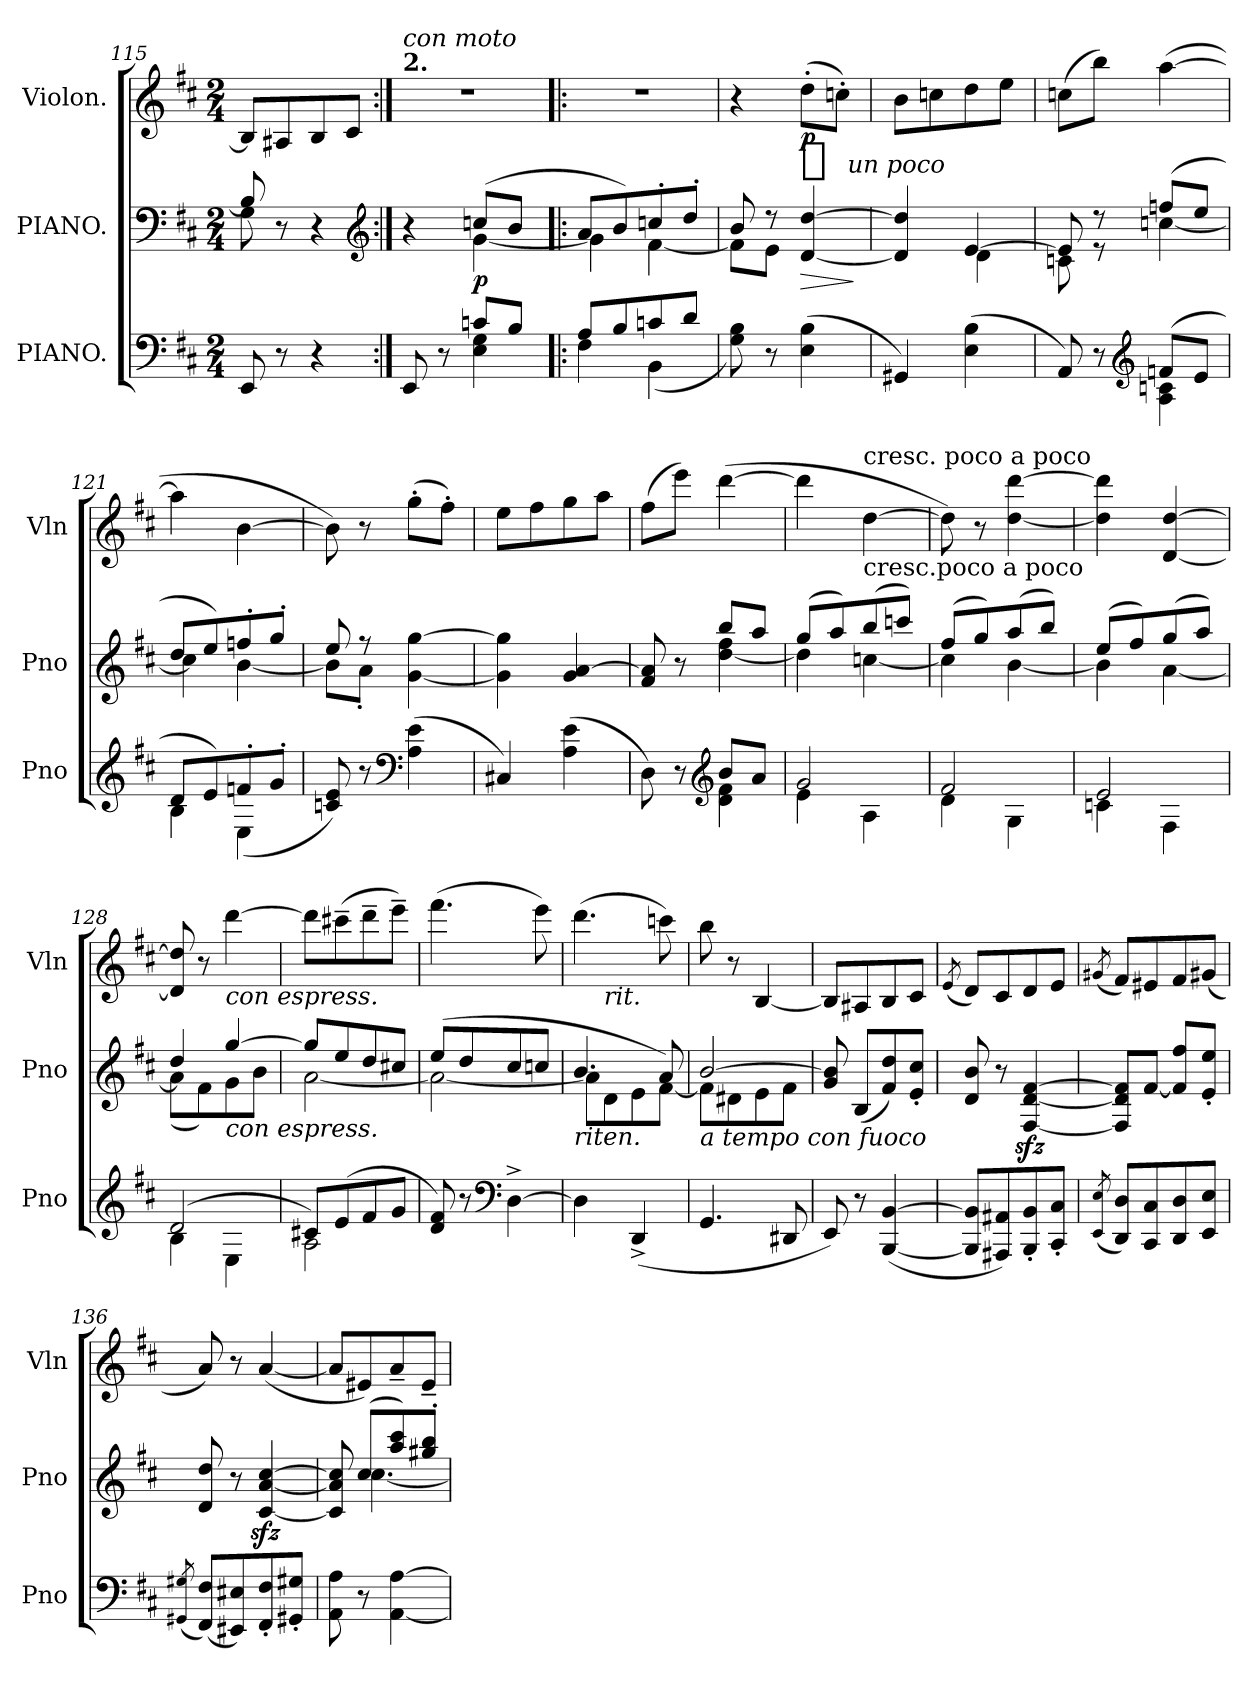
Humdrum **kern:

**kern	**kern	**dynam	**kern	**dynam
*part3	*part2	*part2	*part1	*part1
*staff3	*staff2	*staff2	*staff1	*staff1
*I"PIANO.	*I"PIANO.	*	*I"Violon.	*
*I'Pno	*I'Pno	*	*I'Vln	*
*clefF4	*clefF4	*	*clefG2	*
*k[f#c#]	*k[f#c#]	*	*k[f#c#]	*
*M2/4	*M2/4	*	*M2/4	*
=115	=115	=115	=115	=115
*	*^	*	*	*
8EE/	8B/]	8G\	.	8B/L]	.
8r	8r	8ryy	.	8A#X/	.
4r	4r	4ryy	.	8B/	.
.	.	.	.	8c#/J	.
*	*clefG2	*	*	*	*
=116:|!	=116:|!	=116:|!	=116:|!	=116:|!	=116:|!
*^	*	*	*	*	*
!	!	!	!	!	!LO:TX:a:B:t=2.	!
!	!	!	!	!	!LO:TX:a:i:t=con moto	!
8EE/	4ryy	4r	4ryy	.	2r	.
8r	.	.	.	.	.	.
8cn/L	4E\ 4G\	(8ccn/L	[4g\	p	.	.
8B/J	.	8b/J	.	.	.	.
=117!|:	=117!|:	=117!|:	=117!|:	=117!|:	=117!|:	=117!|:
8A/L	4F#\	8a/L	4g\]	.	2r	.
8B/	.	8b/)	.	.	.	.
8cn/	(4BB\	8ccn'/	[4f#\	.	.	.
8d/J	.	8dd'/J	.	.	.	.
*v	*v	*	*	*	*	*
=118	=118	=118	=118	=118	=118
8G\ 8B\)	8b/	8f#\L]	.	4r	.
8r	8r	8e\J	.	.	.
!	!	!	!LO:HP:b	!	!
!	!	!	!LO:DY:n=1:a:t=%s un poco	!	!
(4E\ 4B\	[4d/ [4dd/	4ryy	> sfz	(8dd'\L	p
.	.	.	.	8ccn'\J)	.
*	*v	*v	*	*	*
.	.	]	.	.
=119	=119	=119	=119	=119
*	*^	*	*	*
4GG#X/)	4d]/ 4dd]/	4ryy	.	8b\L	.
.	.	.	.	8ccn\	.
(4E\ 4B\	[4e/	4d\	.	8dd\	.
.	.	.	.	8ee\J	.
=120	=120	=120	=120	=120	=120
*^	*	*	*	*	*
8AA/)	4ryy	8e/]	8cn\	.	(8ccn\L	.
8r	.	8r	8r	.	8bb\J)	.
*clefG2	*	*	*	*	*	*
(8fn/L	4A\ 4cn\	(8ffn/L	[4ccn\	.	([4aa\	.
8e/J	.	8ee/J	.	.	.	.
=121	=121	=121	=121	=121	=121	=121
8d/L	4B\	8dd/L	4cc\]	.	4aa\]	.
8e/)	.	8ee/)	.	.	.	.
8fn'/	(4E\	8ffn'/	[4b\	.	[4b\	.
8g'/J	.	8gg'/J	.	.	.	.
*v	*v	*	*	*	*	*
=122	=122	=122	=122	=122	=122
8cn/ 8e/)	8ee/	8b\L]	.	8b\])	.
8r	8r	8a'\J	.	8r	.
*clefF4	*	*	*	*	*
(4A\ 4e\	[4g\ [4gg\	4ryy	.	(8gg'\L	.
.	.	.	.	8ff#'\J)	.
*	*v	*v	*	*	*
=123	=123	=123	=123	=123
4C#X/)	4g]\ 4gg]\	.	8ee\L	.
.	.	.	8ff#\	.
(4A\ 4e\	4g/ [4a/	.	8gg\	.
.	.	.	8aa\J	.
=124	=124	=124	=124	=124
*^	*^	*	*	*
8D\)	4ryy	8f#/ 8a]/	4ryy	.	(8ff#\L	.
8r	.	8r	.	.	8eee\J)	.
*clefG2	*	*	*	*	*	*
8b/L	4d\ 4f#\	8bb/L	[4dd\ 4ff#\	.	([4ddd\	.
8a/J	.	8aa/J	.	.	.	.
=125	=125	=125	=125	=125	=125	=125
2g/	4e\	(<8gg/L	4dd\]	.	4ddd\]	.
.	.	8aa/)	.	.	.	.
!	!	!	!	!	!LO:TX:t=cresc. poco a poco	!
!	!	!LO:TX:t=cresc.poco a poco	!	!	!	!
.	4A\	(<8bb/	[4ccn\	.	[4dd\	.
.	.	8cccn/J)	.	.	.	.
=126	=126	=126	=126	=126	=126	=126
2f#/	4d\	(<8ff#/L	4cc\]	.	8dd\])	.
.	.	8gg/)	.	.	8r	.
.	4G\	(<8aa/	[4b\	.	[4dd\ [4ddd\	.
.	.	8bb/J)	.	.	.	.
=127	=127	=127	=127	=127	=127	=127
2e/	4cn\	(<8ee/L	4b\]	.	4dd]\ 4ddd]\	.
.	.	8ff#/)	.	.	.	.
.	4F#\	(<8gg/	[4a\	.	[4d/ [4dd/	.
.	.	8aa/J)	.	.	.	.
=128	=128	=128	=128	=128	=128	=128
(2d/	4B\	4dd/	(>8a\L]	.	8d]/ 8dd]/	.
.	.	.	8f#\)	.	8r	.
!	!	!	!	!	!LO:TX:b:i:t=con espress.	!
!	!	!LO:TX:b:i:t=con espress.	!	!	!	!
.	4E\	[4gg/	8g\	.	[4ddd\	.
.	.	.	8b\J	.	.	.
=129	=129	=129	=129	=129	=129	=129
8c#X/L)	2A\	8gg/L]	[2a\	.	8ddd\L]	.
(<8e/	.	8ee/	.	.	(8ccc#X~\	.
8f#/	.	8dd/	.	.	8ddd~\	.
8g/J	.	8cc#X/J	.	.	8eee~\J)	.
*v	*v	*	*	*	*	*
=130	=130	=130	=130	=130	=130
8d/ 8f#/)	(8ee/L	2a\_	.	(4.fff#\	.
8r	8dd/	.	.	.	.
*clefF4	*	*	*	*	*
[4D^\	8cc#/	.	.	.	.
.	8ccn/J	.	.	8eee\)	.
=131	=131	=131	=131	=131	=131
!	!LO:TX:b:i:t=riten.	!	!	!	!
*	*	*	*	*^	*
4D\]	4.b/	8a\L]	.	(4.ddd\	8ryy	.
!	!	!	!	!	!LO:TX:b:i:t=rit.	!
.	.	8d\	.	.	4.ryy	.
(4DD^/	.	8e\	.	.	.	.
.	8a/)	[8f#\J	.	8cccn\)	.	.
=132	=132	=132	=132	=132	=132	=132
!	!	!	!	!LO:TX:a:i:t=a tempo con fuoco	!	!
!	!LO:TX:b:i:t=a tempo con fuoco	!	!	!	!	!
*	*	*	*	*v	*v	*
4.GG/	[2b/	8f#\L]	.	8bb\	.
.	.	8d#X\	.	8r	.
.	.	8e\	.	[4B/	.
8DD#X/	.	8f#\J	.	.	.
*	*v	*v	*	*	*
=133	=133	=133	=133	=133
8EE/)	8g/ 8b]/	.	8B/L]	.
8r	(8B/L	.	8A#X/	.
([4BBB/ [4BB/	8f#/ 8dd/)	.	8B/	.
.	8e'/ 8cc#'/J	.	8c#/J	.
=134	=134	=134	=134	=134
.	.	.	(8qe/	.
8BBB]/ 8BB]/L	8d/ 8b/	.	8d/L)	.
8AAA#X/ 8AA#X/)	8r	.	8c#/	.
8BBB'/ 8BB'/	[4F#zz>/ [4dzz>/ [4f#zz>/	.	8d/	.
8CC#'/ 8C#'/J	.	.	8e/J	.
=135	=135	=135	=135	=135
(8qEE/ 8qE/	.	.	(8qg#X/	.
8DD/ 8D/L)	8F#]/ 8d]/ 8f#]/L	.	8f#/L)	.
8CC#/ 8C#/	[8f#/J	.	8e#X/	.
8DD/ 8D/	8f#]/ 8ff#/L	.	8f#/	.
8EE/ 8E/J	8e'/ 8ee'/J	.	(8g#X/J	.
=136	=136	=136	=136	=136
(8qGG#X/ 8qG#X/	.	.	.	.
(8FF#/ 8F#/L)	8d/ 8dd/	.	8a/)	.
8EE#X/ 8E#X/)	8r	.	8r	.
8FF#'/ 8F#'/	[4c#zz>/ [4azz>/ [4cc#zz>/	.	([4a/	.
8GG#X'/ 8G#X'/J	.	.	.	.
=137	=137	=137	=137	=137
*	*^	*	*	*
8AA\ 8A\	8c#]/ 8a]/ 8cc#]/	8ryy	.	8a/L]	.
8r	(8cc#/L	[4.cc#\	.	8e#X/)	.
[4AA\ [4A\	8aa/ 8ccc#/)	.	.	8a~/	.
.	8gg#X'</ 8bb'</J	.	.	8e#~/J	.
*	*v	*v	*	*	*
=	=	=	=	=
*-	*-	*-	*-	*-
